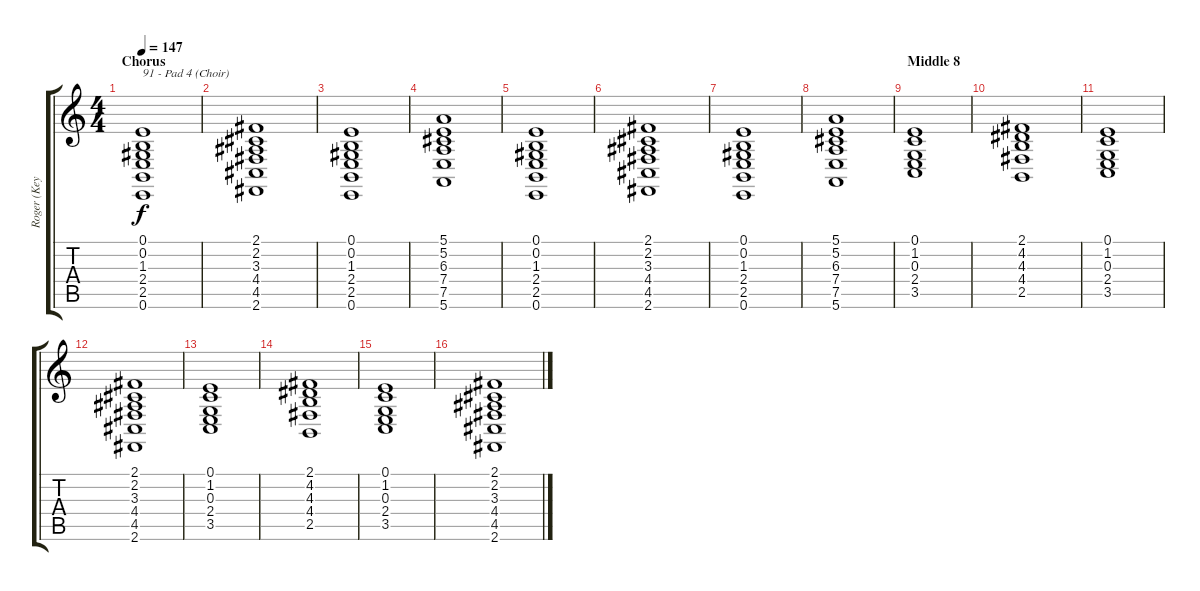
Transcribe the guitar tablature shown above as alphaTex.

\track ("Roger (Keyboards)" "Roger (Key") {instrument pad4choir}
\staff {score tabs}
\tuning (E4 B3 G3 D3 A2 E2) {hide}
\ts (4 4)
\section ("" "Chorus")
\tempo 147
\clef g2
\ks c
(0.1 0.2 1.3 2.4 2.5 0.6).1{txt "91 - Pad 4 (Choir)" dy f volume 4 instrument pad4choir} |
(2.1 2.2 3.3 4.4 4.5 2.6).1 |
(0.1 0.2 1.3 2.4 2.5 0.6).1 |
(5.1 5.2 6.3 7.4 7.5 5.6).1 |
(0.1 0.2 1.3 2.4 2.5 0.6).1 |
(2.1 2.2 3.3 4.4 4.5 2.6).1 |
(0.1 0.2 1.3 2.4 2.5 0.6).1 |
(5.1 5.2 6.3 7.4 7.5 5.6).1 |
\section ("" "Middle 8")
(0.1 1.2 0.3 2.4 3.5).1 |
(2.1 4.2 4.3 4.4 2.5).1 |
(0.1 1.2 0.3 2.4 3.5).1 |
(2.1 2.2 3.3 4.4 4.5 2.6).1 |
(0.1 1.2 0.3 2.4 3.5).1 |
(2.1 4.2 4.3 4.4 2.5).1 |
(0.1 1.2 0.3 2.4 3.5).1 |
(2.1 2.2 3.3 4.4 4.5 2.6).1
